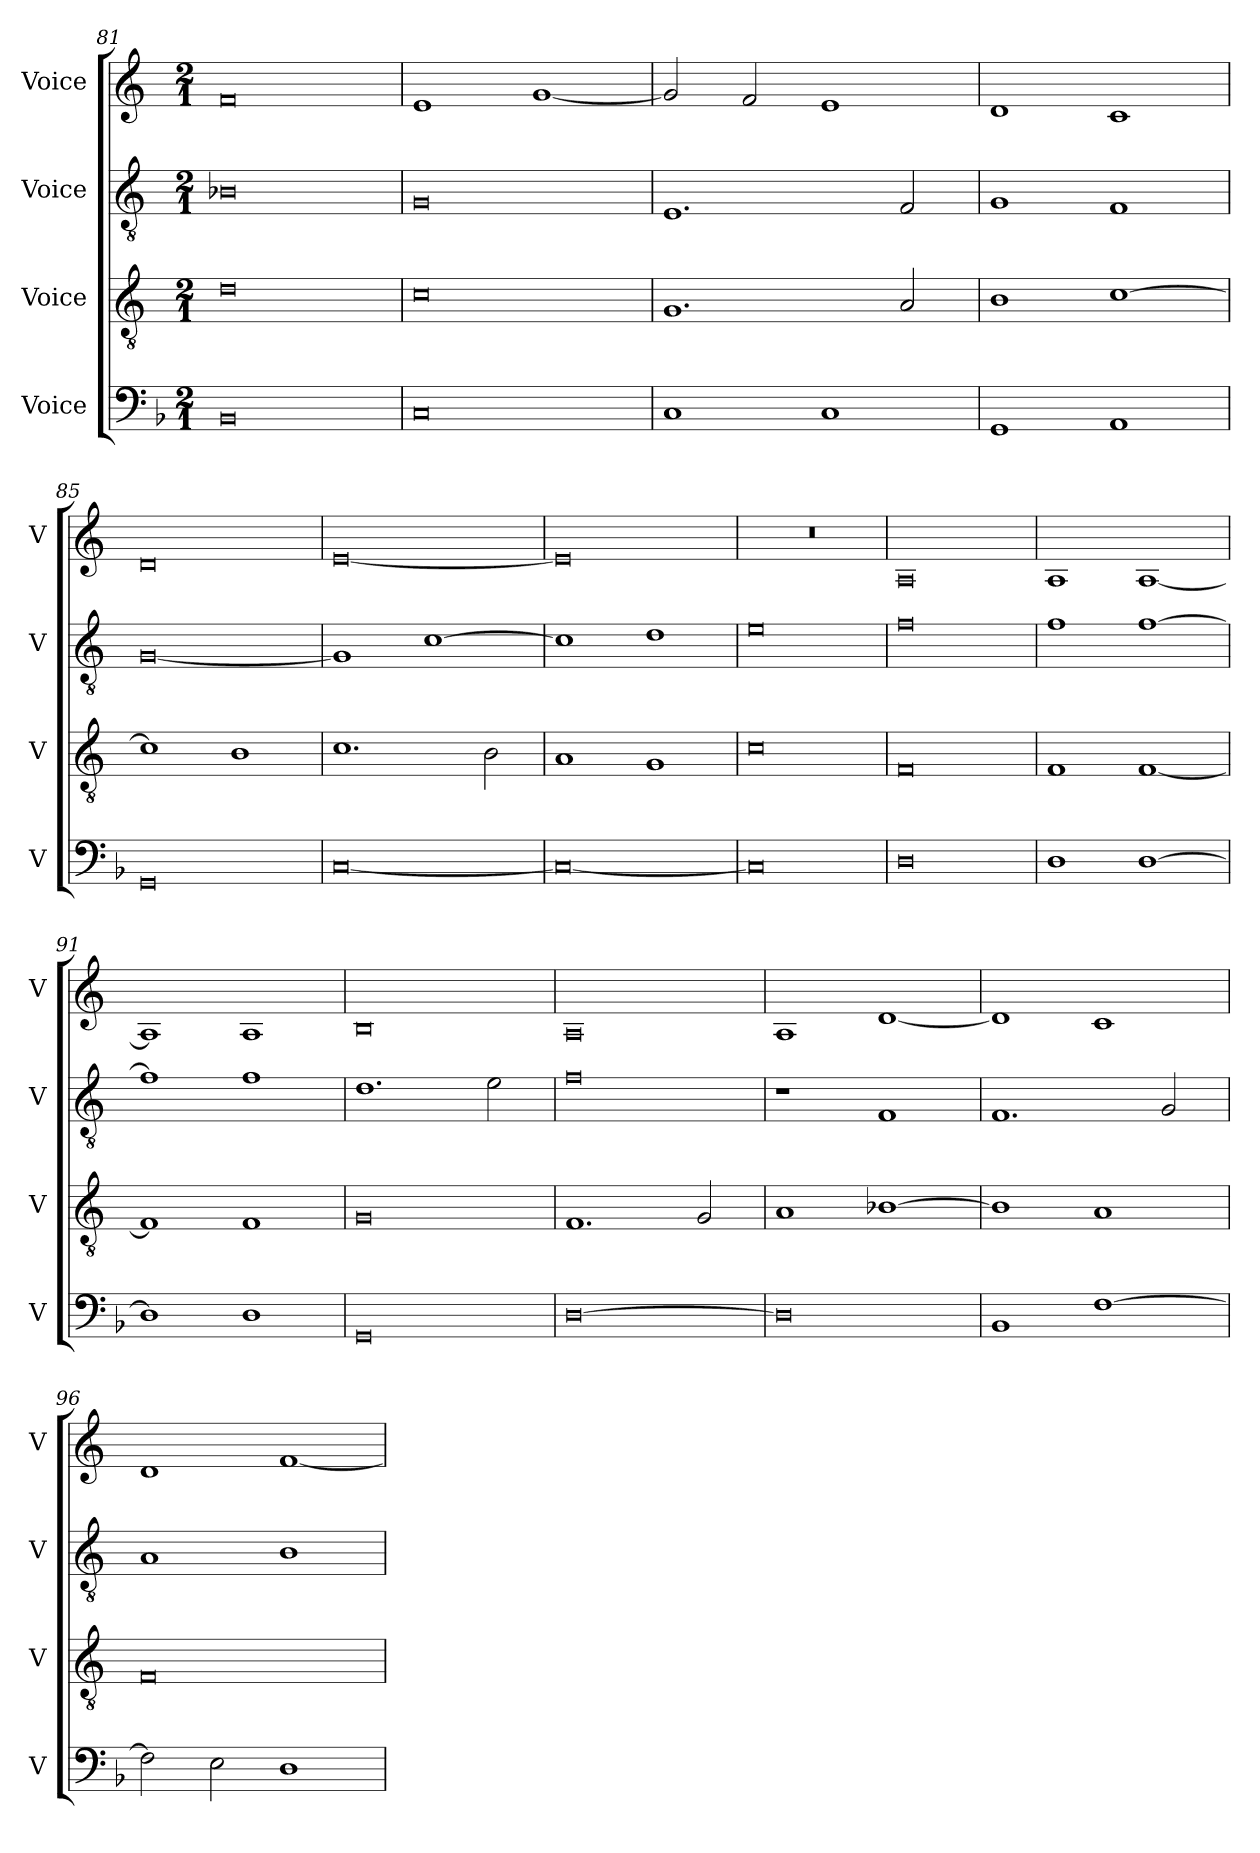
**kern	**kern	**kern	**kern
*part4	*part3	*part2	*part1
*staff4	*staff3	*staff2	*staff1
*I"Voice	*I"Voice	*I"Voice	*I"Voice
*I'V	*I'V	*I'V	*I'V
*clefF4	*clefGv2	*clefGv2	*clefG2
*k[b-]	*k[]	*k[]	*k[]
*M2/1	*M2/1	*M2/1	*M2/1
=81	=81	=81	=81
0BB-	0d	0B-X	0f
=82	=82	=82	=82
0C	0c	0G	1e
.	.	.	[1g
!!LO:LB:g=z
=83	=83	=83	=83
1C	1.G	1.E	2g/]
.	.	.	2f/
1C	.	.	1e
.	2A/	2F/	.
=84	=84	=84	=84
1GG	1B	1G	1d
1AA	[1c	1F	1c
=85	=85	=85	=85
0GG	1c]	[0G	0d
.	1B	.	.
=86	=86	=86	=86
[0C	1.c	1G]	[0e
.	.	[1c	.
.	2B\	.	.
=87	=87	=87	=87
0C_	1A	1c]	0e]
.	1G	1d	.
!!LO:PB:g=z
=88	=88	=88	=88
0C]	0c	0e	0r
=89	=89	=89	=89
0D	0F	0f	0A
=90	=90	=90	=90
1D	1F	1f	1A
[1D	[1F	[1f	[1A
=91	=91	=91	=91
1D]	1F]	1f]	1A]
1D	1F	1f	1A
=92	=92	=92	=92
0GG	0G	1.d	0B
.	.	2e\	.
!!LO:LB:g=z
=93	=93	=93	=93
[0D	1.F	0f	0A
.	2G/	.	.
=94	=94	=94	=94
0D]	1A	1r	1A
.	[1B-X	1F	[1d
=95	=95	=95	=95
1BB-	1B-]	1.F	1d]
[1F	1A	.	1c
.	.	2G/	.
=96	=96	=96	=96
2F\]	0F	1A	1d
2E\	.	.	.
1D	.	1B	[1f
=	=	=	=
*-	*-	*-	*-
